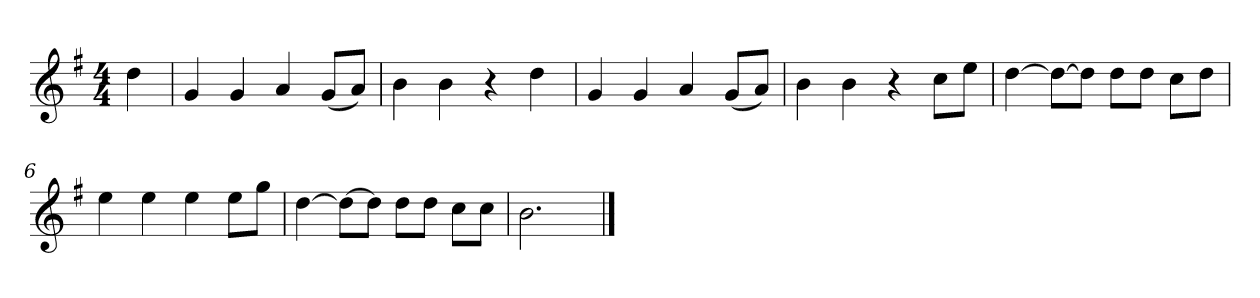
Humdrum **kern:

**kern
*part1
*staff1
*k[f#]
*M4/4
*MM120
=
4dd
=1
4g
4g
4a
(8gL
8aJ)
=2
4b
4b
4r
4dd
=3
4g
4g
4a
(8gL
8aJ)
=4
4b
4b
4r
8ccL
8eeJ
=5
[4dd
8ddL_
8ddJ]
8ddL
8ddJ
8ccL
8ddJ
=6
4ee
4ee
4ee
8eeL
8ggJ
=7
[4dd
8ddL_
8ddJ]
8ddL
8ddJ
8ccL
8ccJ
=8
2.b
==
*-
